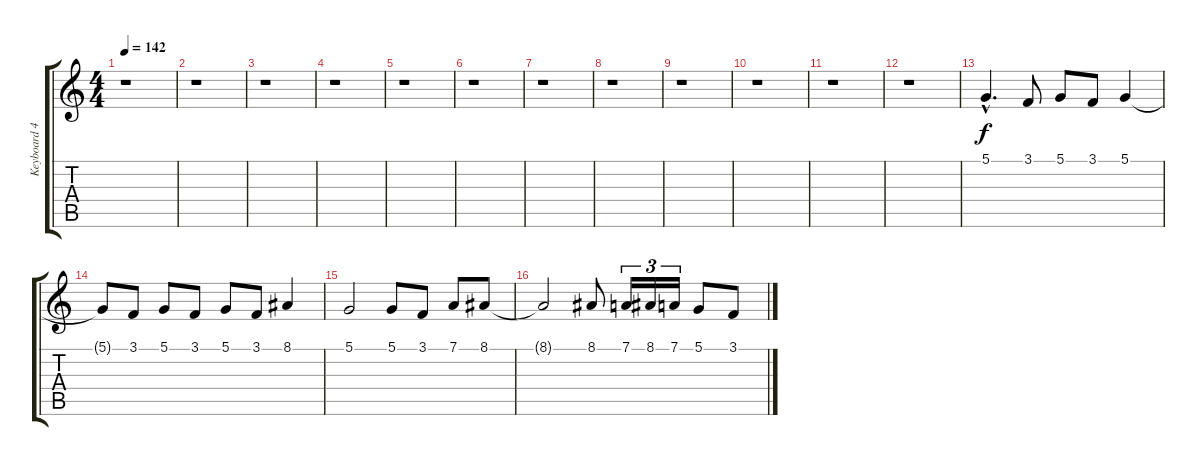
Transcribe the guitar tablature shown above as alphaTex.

\track ("Keyboard 4" "Keyboard 4") {instrument lead2sawtooth}
\staff {score tabs}
\tuning (D4 A3 F3 C3 G2 D2) {hide}
\ts (4 4)
\tempo 142
\clef g2
\ks c
r.1{dy f} |
r.1 |
r.1 |
r.1 |
r.1 |
r.1 |
r.1 |
r.1 |
r.1 |
r.1 |
r.1 |
r.1 |
5.1{hac}.4{d} 3.1.8 5.1.8 3.1.8 5.1.4 |
5.1{t}.8 3.1.8 5.1.8 3.1.8 5.1.8 3.1.8 8.1.4 |
5.1.2 5.1.8 3.1.8 7.1.8 8.1.8 |
8.1{t}.2 8.1.8 7.1.16{tu (3 2)} 8.1.16{tu (3 2)} 7.1.16{tu (3 2)} 5.1.8 3.1.8
